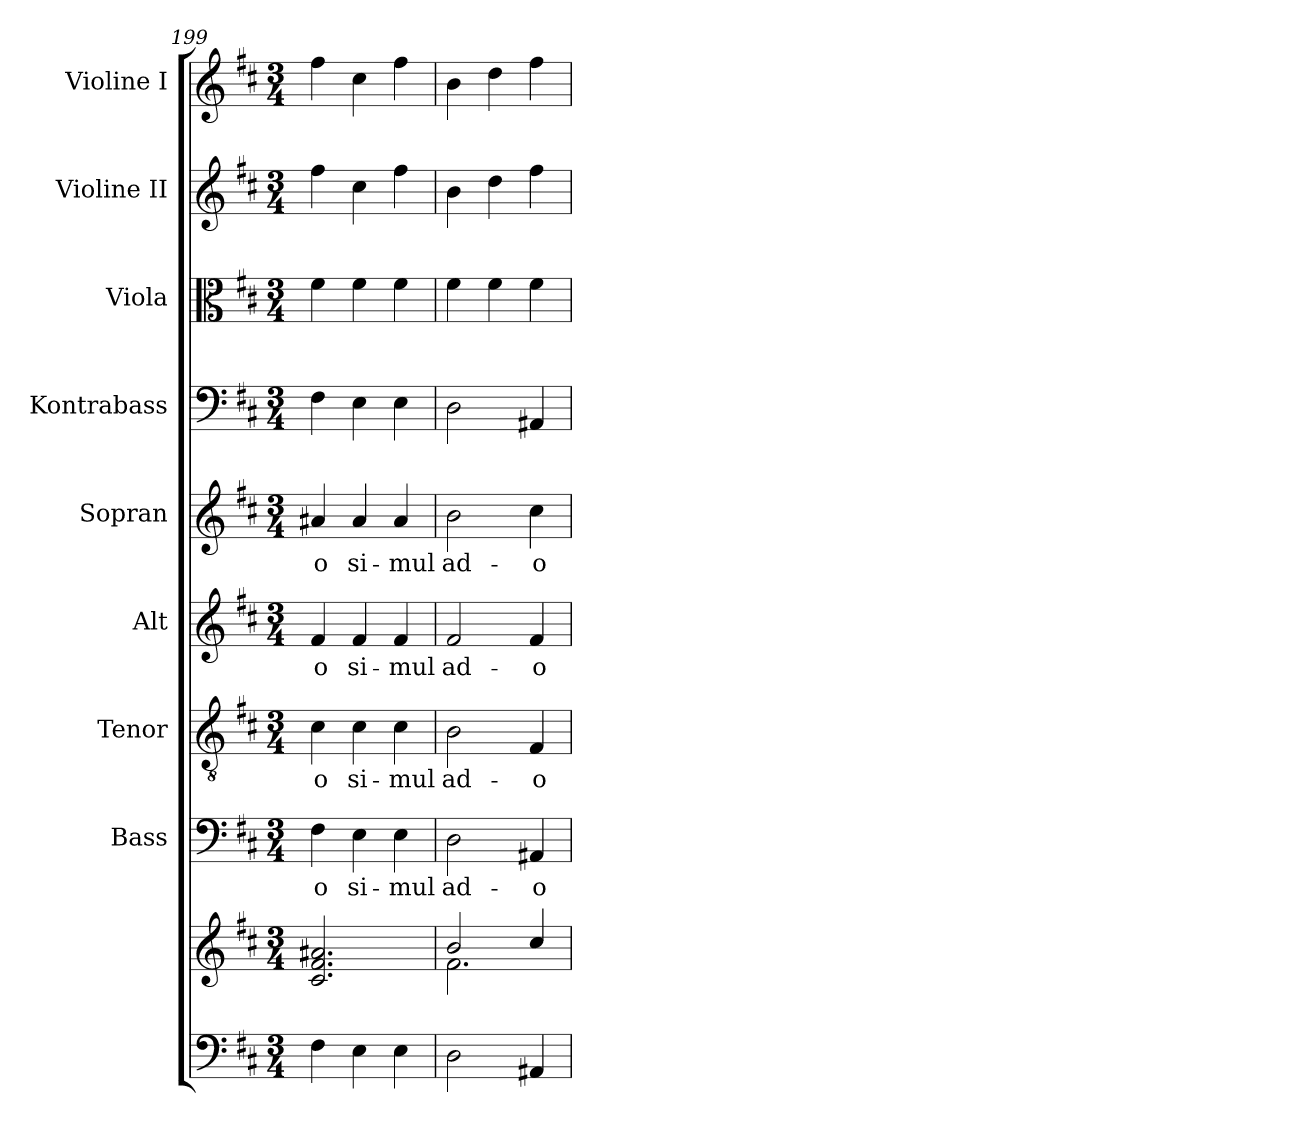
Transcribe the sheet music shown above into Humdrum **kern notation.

**kern	**kern	**kern	**text	**kern	**text	**kern	**text	**kern	**text	**kern	**kern	**kern	**kern
*part9	*part9	*part8	*part8	*part7	*part7	*part6	*part6	*part5	*part5	*part4	*part3	*part2	*part1
*staff10	*staff9	*staff8	*staff8	*staff7	*staff7	*staff6	*staff6	*staff5	*staff5	*staff4	*staff3	*staff2	*staff1
*	*	*I"Bass	*	*I"Tenor	*	*I"Alt	*	*I"Sopran	*	*I"Kontrabass	*I"Viola	*I"Violine II	*I"Violine I
*	*	*I'B.	*	*I'T.	*	*I'A.	*	*I'S.	*	*I'Kb.	*I'Vla.	*I'Vl. II	*I'Vl. I
!!LO:PB:g=z
*clefF4	*clefG2	*clefF4	*	*clefGv2	*	*clefG2	*	*clefG2	*	*clefF4	*clefC3	*clefG2	*clefG2
*	*	*	*	*	*	*	*	*	*	*ITrd7c12	*	*	*
*k[f#c#]	*k[f#c#]	*k[f#c#]	*	*k[f#c#]	*	*k[f#c#]	*	*k[f#c#]	*	*k[f#c#]	*k[f#c#]	*k[f#c#]	*k[f#c#]
*D:	*D:	*D:	*	*D:	*	*D:	*	*D:	*	*D:	*D:	*D:	*D:
*M3/4	*M3/4	*M3/4	*	*M3/4	*	*M3/4	*	*M3/4	*	*M3/4	*M3/4	*M3/4	*M3/4
=199	=199	=199	=199	=199	=199	=199	=199	=199	=199	=199	=199	=199	=199
!	!	!	!LO:LY:b	!	!LO:LY:b	!	!LO:LY:b	!	!LO:LY:b	!	!	!	!
4F#\	2.c#/ 2.f#/ 2.a#X/	4F#\	-o	4c#\	-o	4f#/	-o	4a#X/	-o	4FF#\	4f#\	4ff#\	4ff#\
!	!	!	!LO:LY:b	!	!LO:LY:b	!	!LO:LY:b	!	!LO:LY:b	!	!	!	!
4E\	.	4E\	si-	4c#\	si-	4f#/	si-	4a#/	si-	4EE\	4f#\	4cc#\	4cc#\
!	!	!	!LO:LY:b	!	!LO:LY:b	!	!LO:LY:b	!	!LO:LY:b	!	!	!	!
4E\	.	4E\	-mul	4c#\	-mul	4f#/	-mul	4a#/	-mul	4EE\	4f#\	4ff#\	4ff#\
=200	=200	=200	=200	=200	=200	=200	=200	=200	=200	=200	=200	=200	=200
*	*^	*	*	*	*	*	*	*	*	*	*	*	*
!	!	!	!	!LO:LY:b	!	!LO:LY:b	!	!LO:LY:b	!	!LO:LY:b	!	!	!	!
2D\	2b/	2.f#\	2D\	ad-	2B\	ad-	2f#/	ad-	2b\	ad-	2DD\	4f#\	4b\	4b\
.	.	.	.	.	.	.	.	.	.	.	.	4f#\	4dd\	4dd\
!	!	!	!	!LO:LY:b	!	!LO:LY:b	!	!LO:LY:b	!	!LO:LY:b	!	!	!	!
4AA#X/	4cc#/	.	4AA#X/	-o-	4F#/	-o-	4f#/	-o-	4cc#\	-o-	4AAA#X/	4f#\	4ff#\	4ff#\
*	*v	*v	*	*	*	*	*	*	*	*	*	*	*	*
=	=	=	=	=	=	=	=	=	=	=	=	=	=
*-	*-	*-	*-	*-	*-	*-	*-	*-	*-	*-	*-	*-	*-
